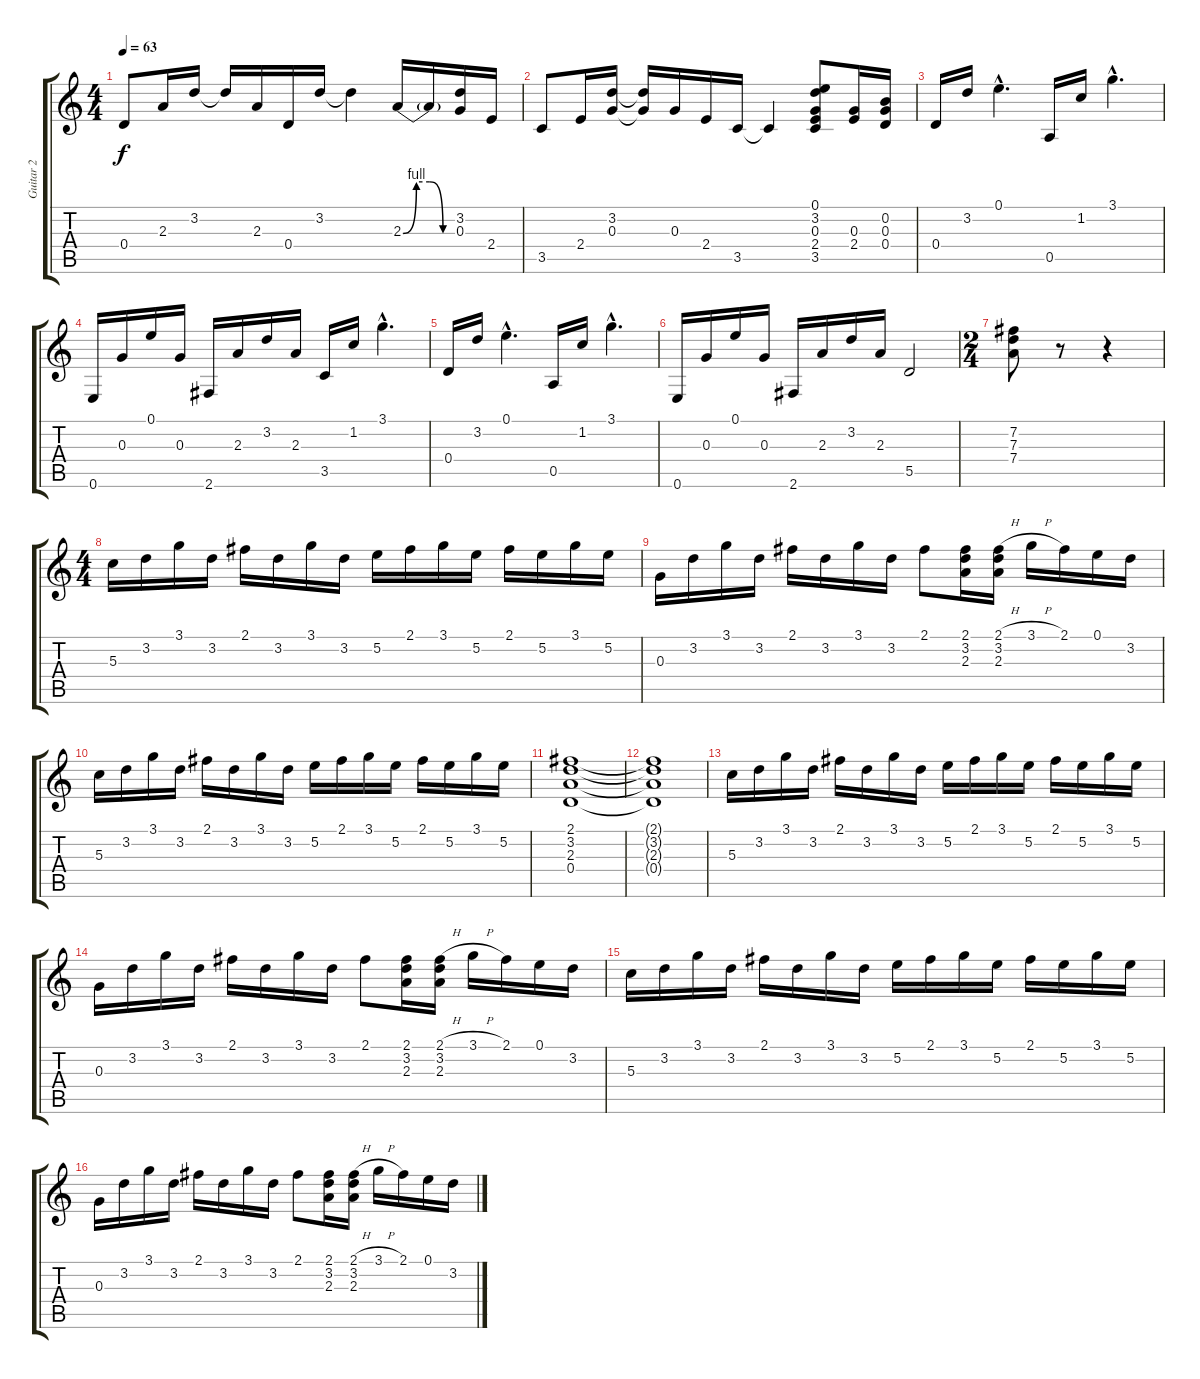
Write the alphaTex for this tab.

\track ("Guitar 2" "Guitar 2") {instrument acousticguitarsteel}
\staff {score tabs}
\tuning (E4 B3 G3 D3 A2 E2) {hide}
\ts (4 4)
\tempo 63
\clef g2
\ks c
0.4.8{dy f} 2.3.16 3.2.16 3.2{t}.16 2.3.16 0.4.16 3.2.16 3.2{t}.4 2.3{be (custom 0 0 15 4 30 4 45 0 60 0)}.16 2.3{t}.16 (3.2 0.3).16 2.4.16 |
3.5.8 2.4.16 (3.2 0.3).16 (3.2{t} 0.3{t}).16 0.3.16 2.4.16 3.5.16 3.5{t}.4 (0.1 3.2 0.3 2.4 3.5).8 (0.3 2.4).16 (0.2 0.3 0.4).16 |
0.4.16 3.2.16 0.1{hac}.4{d} 0.5.16 1.2.16 3.1{hac}.4{d} |
0.6.16 0.3.16 0.1.16 0.3.16 2.6.16 2.3.16 3.2.16 2.3.16 3.5.16 1.2.16 3.1{hac}.4{d} |
0.4.16 3.2.16 0.1{hac}.4{d} 0.5.16 1.2.16 3.1{hac}.4{d} |
0.6.16 0.3.16 0.1.16 0.3.16 2.6.16 2.3.16 3.2.16 2.3.16 5.5.2 |
\ts (2 4)
(7.2 7.3 7.4).8 r.8 r.4 |
\ts (4 4)
5.3.16 3.2.16 3.1.16 3.2.16 2.1.16 3.2.16 3.1.16 3.2.16 5.2.16 2.1.16 3.1.16 5.2.16 2.1.16 5.2.16 3.1.16 5.2.16 |
0.3.16 3.2.16 3.1.16 3.2.16 2.1.16 3.2.16 3.1.16 3.2.16 2.1.8 (2.1 3.2 2.3).16 (2.1{h} 3.2 2.3).16 3.1{h}.16 2.1.16 0.1.16 3.2.16 |
5.3.16 3.2.16 3.1.16 3.2.16 2.1.16 3.2.16 3.1.16 3.2.16 5.2.16 2.1.16 3.1.16 5.2.16 2.1.16 5.2.16 3.1.16 5.2.16 |
(2.1 3.2 2.3 0.4).1 |
(2.1{t} 3.2{t} 2.3{t} 0.4{t}).1 |
5.3.16 3.2.16 3.1.16 3.2.16 2.1.16 3.2.16 3.1.16 3.2.16 5.2.16 2.1.16 3.1.16 5.2.16 2.1.16 5.2.16 3.1.16 5.2.16 |
0.3.16 3.2.16 3.1.16 3.2.16 2.1.16 3.2.16 3.1.16 3.2.16 2.1.8 (2.1 3.2 2.3).16 (2.1{h} 3.2 2.3).16 3.1{h}.16 2.1.16 0.1.16 3.2.16 |
5.3.16 3.2.16 3.1.16 3.2.16 2.1.16 3.2.16 3.1.16 3.2.16 5.2.16 2.1.16 3.1.16 5.2.16 2.1.16 5.2.16 3.1.16 5.2.16 |
0.3.16 3.2.16 3.1.16 3.2.16 2.1.16 3.2.16 3.1.16 3.2.16 2.1.8 (2.1 3.2 2.3).16 (2.1{h} 3.2 2.3).16 3.1{h}.16 2.1.16 0.1.16 3.2.16
